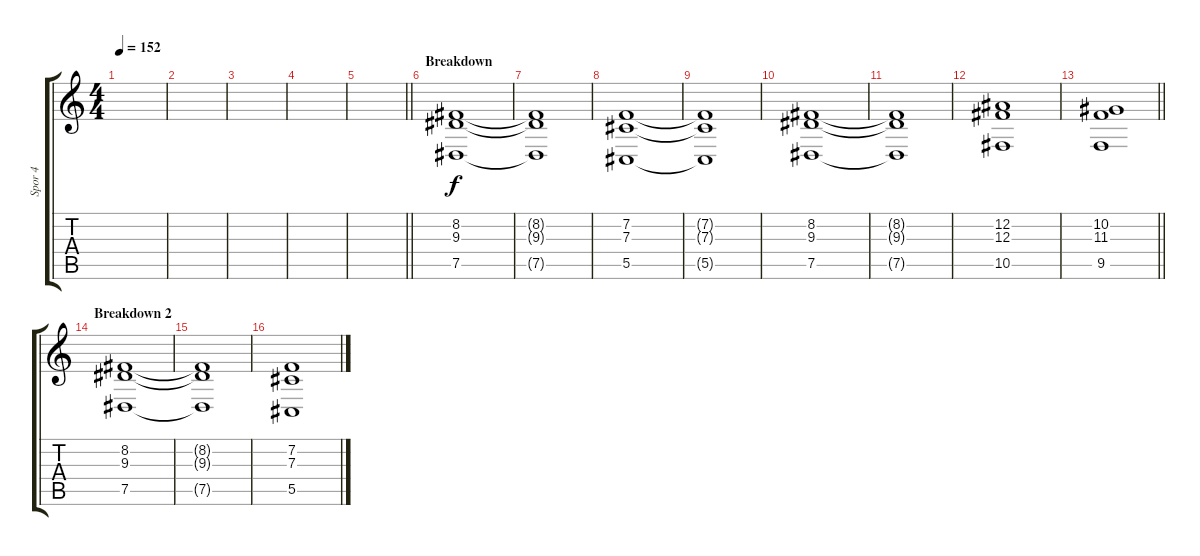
\track ("Spor 4" "Spor 4") {instrument pad4choir}
\staff {score tabs}
\tuning (Eb4 Bb3 Gb3 Db3 Ab2 Eb2) {hide}
\ts (4 4)
\tempo 152
\clef g2
\ks c
|
|
|
|
\barLineRight lightlight
|
\section ("" "Breakdown")
(8.2 9.3 7.5).1 |
(8.2{t} 9.3{t} 7.5{t}).1 |
(7.2 7.3 5.5).1 |
(7.2{t} 7.3{t} 5.5{t}).1 |
(8.2 9.3 7.5).1 |
(8.2{t} 9.3{t} 7.5{t}).1 |
(12.2 12.3 10.5).1 |
\barLineRight lightlight
(10.2 11.3 9.5).1 |
\section ("" "Breakdown 2")
(8.2 9.3 7.5).1 |
(8.2{t} 9.3{t} 7.5{t}).1 |
(7.2 7.3 5.5).1
